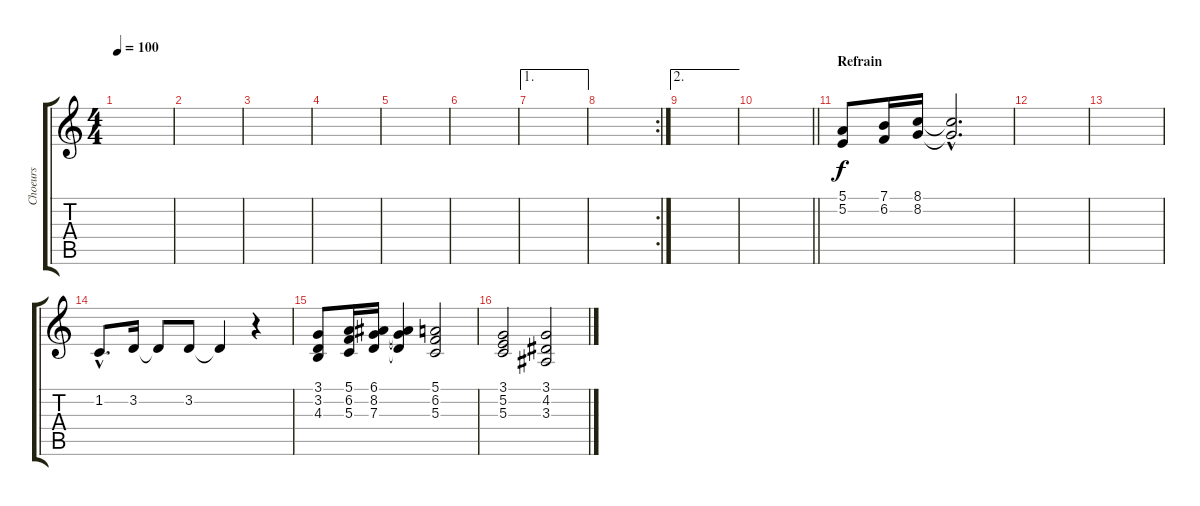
\track ("Choeurs" "Choeurs") {instrument lead6voice}
\staff {score tabs}
\tuning (E4 B3 G3 D3 A2 E2) {hide}
\ts (4 4)
\tempo 100
\clef g2
\ks c
|
|
|
|
|
|
\ae 1
|
\rc 2
|
\ae 2
|
\barLineRight lightlight
|
\section ("" "Refrain")
(5.1 5.2).8 (7.1 6.2).16 (8.1 8.2).16 (8.1{hac t} 8.2{hac t}).2{d} |
|
|
1.2{hac}.8{d} 3.2.16 3.2{t}.8 3.2.8 3.2{t}.4 r.4 |
(3.1 3.2 4.3).8 (5.1 6.2 5.3).16 (6.1 8.2 7.3).16 (6.1{t} 8.2{t} 7.3{t}).4 (5.1 6.2 5.3).2 |
(3.1 5.2 5.3).2 (3.1 4.2 3.3).2
